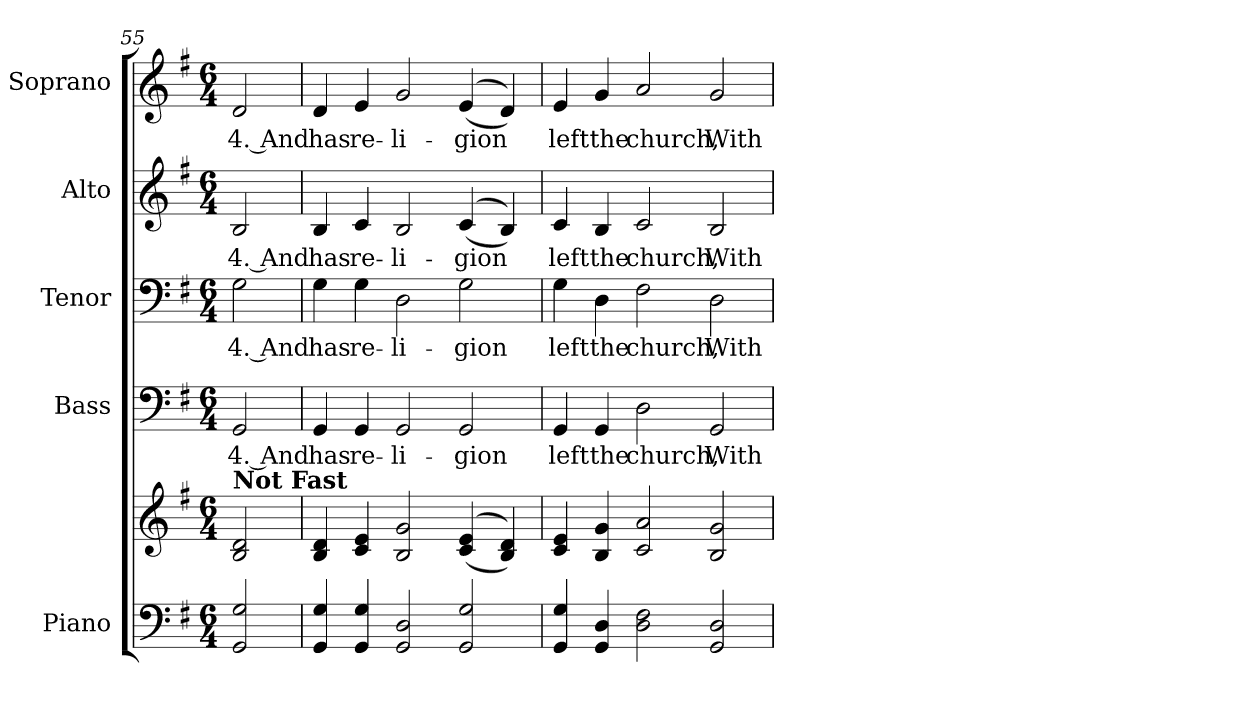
**kern	**kern	**kern	**text	**kern	**text	**kern	**text	**kern	**text
*part5	*part5	*part4	*part4	*part3	*part3	*part2	*part2	*part1	*part1
*staff6	*staff5	*staff4	*staff4	*staff3	*staff3	*staff2	*staff2	*staff1	*staff1
*I"Piano	*	*I"Bass	*	*I"Tenor	*	*I"Alto	*	*I"Soprano	*
*I'Pno.	*	*I'B.	*	*I'T.	*	*I'A.	*	*I'S.	*
!!LO:PB:g=z
*clefF4	*clefG2	*clefF4	*	*clefF4	*	*clefG2	*	*clefG2	*
*k[f#]	*k[f#]	*k[f#]	*	*k[f#]	*	*k[f#]	*	*k[f#]	*
*G:	*G:	*G:	*	*G:	*	*G:	*	*G:	*
*M6/4	*M6/4	*M6/4	*	*M6/4	*	*M6/4	*	*M6/4	*
=55	=55	=55	=55	=55	=55	=55	=55	=55	=55
!	!	!	!LO:LY:b:color=#000000	!	!	!	!	!	!
!	!	!	!	!	!LO:LY:b:color=#000000	!	!	!	!
!	!	!	!	!	!	!	!LO:LY:b:color=#000000	!	!
!	!LO:TX:a:B:t=Not Fast	!	!	!	!	!	!	!	!
!	!	!	!	!	!	!	!	!	!LO:LY:b:color=#000000
2GGi/ 2Gi	2Bi/ 2di	2GGi/	4. And	2Gi\	4. And	2Bi/	4. And	2di/	4. And
=56	=56	=56	=56	=56	=56	=56	=56	=56	=56
!	!	!	!LO:LY:b:color=#000000	!	!	!	!	!	!
!	!	!	!	!	!LO:LY:b:color=#000000	!	!	!	!
!	!	!	!	!	!	!	!LO:LY:b:color=#000000	!	!
!	!	!	!	!	!	!	!	!	!LO:LY:b:color=#000000
4GGi/ 4Gi	4Bi/ 4di	4GGi/	has	4Gi\	has	4Bi/	has	4di/	has
!	!	!	!LO:LY:b:color=#000000	!	!	!	!	!	!
!	!	!	!	!	!LO:LY:b:color=#000000	!	!	!	!
!	!	!	!	!	!	!	!LO:LY:b:color=#000000	!	!
!	!	!	!	!	!	!	!	!	!LO:LY:b:color=#000000
4GGi/ 4Gi	4ci/ 4ei	4GGi/	re-	4Gi\	re-	4ci/	re-	4ei/	re-
!	!	!	!LO:LY:b:color=#000000	!	!	!	!	!	!
!	!	!	!	!	!LO:LY:b:color=#000000	!	!	!	!
!	!	!	!	!	!	!	!LO:LY:b:color=#000000	!	!
!	!	!	!	!	!	!	!	!	!LO:LY:b:color=#000000
2GGi/ 2Di	2Bi/ 2gi	2GGi/	-li-	2Di\	-li-	2Bi/	-li-	2gi/	-li-
!	!	!	!LO:LY:b:color=#000000	!	!	!	!	!	!
!	!	!	!	!	!LO:LY:b:color=#000000	!	!	!	!
!	!	!	!	!	!	!	!LO:LY:b:color=#000000	!	!
!	!	!	!	!	!	!	!	!	!LO:LY:b:color=#000000
2GGi/ 2Gi	((4ci/ 4ei	2GGi/	-gion	2Gi\	-gion	((4ci/	-gion	((4ei/	-gion
.	4Bi/ 4di))	.	.	.	.	4Bi/))	.	4di/))	.
!!LO:PB:g=z
=57	=57	=57	=57	=57	=57	=57	=57	=57	=57
!	!	!	!LO:LY:b:color=#000000	!	!	!	!	!	!
!	!	!	!	!	!LO:LY:b:color=#000000	!	!	!	!
!	!	!	!	!	!	!	!LO:LY:b:color=#000000	!	!
!	!	!	!	!	!	!	!	!	!LO:LY:b:color=#000000
4GGi/ 4Gi	4ci/ 4ei	4GGi/	left	4Gi\	left	4ci/	left	4ei/	left
!	!	!	!LO:LY:b:color=#000000	!	!	!	!	!	!
!	!	!	!	!	!LO:LY:b:color=#000000	!	!	!	!
!	!	!	!	!	!	!	!LO:LY:b:color=#000000	!	!
!	!	!	!	!	!	!	!	!	!LO:LY:b:color=#000000
4GGi/ 4Di	4Bi/ 4gi	4GGi/	the	4Di\	the	4Bi/	the	4gi/	the
!	!	!	!LO:LY:b:color=#000000	!	!	!	!	!	!
!	!	!	!	!	!LO:LY:b:color=#000000	!	!	!	!
!	!	!	!	!	!	!	!LO:LY:b:color=#000000	!	!
!	!	!	!	!	!	!	!	!	!LO:LY:b:color=#000000
2Di\ 2F#i	2ci/ 2ai	2Di\	church,	2F#i\	church,	2ci/	church,	2ai/	church,
!	!	!	!LO:LY:b:color=#000000	!	!	!	!	!	!
!	!	!	!	!	!LO:LY:b:color=#000000	!	!	!	!
!	!	!	!	!	!	!	!LO:LY:b:color=#000000	!	!
!	!	!	!	!	!	!	!	!	!LO:LY:b:color=#000000
2GGi/ 2Di	2Bi/ 2gi	2GGi/	With	2Di\	With	2Bi/	With	2gi/	With
=	=	=	=	=	=	=	=	=	=
*-	*-	*-	*-	*-	*-	*-	*-	*-	*-
